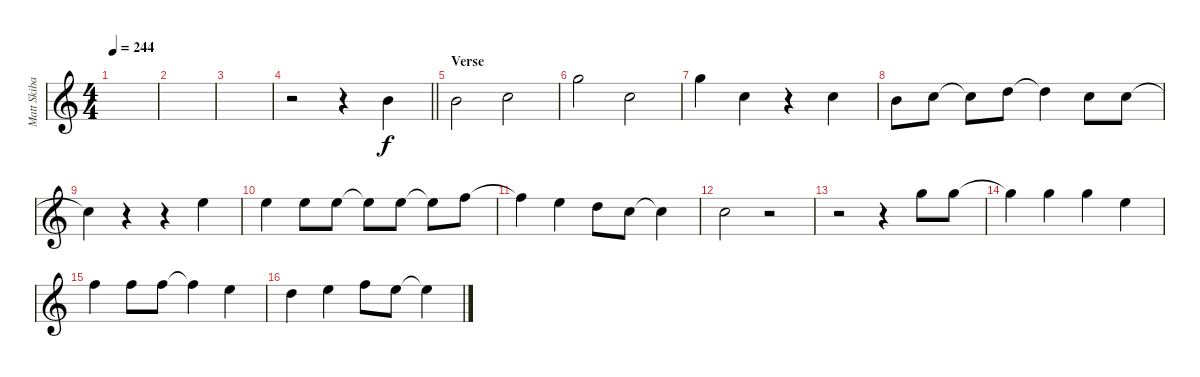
\track ("Matt Skiba - Vocals" "Matt Skiba") {instrument distortionguitar}
\staff {score}
\tuning (E4 B3 G3 D3 A2 E2) {hide}
\ts (4 4)
\tempo 244
\clef g2
\ks c
|
|
|
\barLineRight lightlight
r.2 r.4 4.3.4 |
\section ("" "Verse")
0.2.2 1.2.2 |
8.2.2 1.2.2 |
3.1.4 1.2.4 r.4 1.2.4 |
4.3.8 1.2.8 1.2{t}.8 3.2.8 3.2{t}.4 1.2.8 1.2.8 |
1.2{t}.4 r.4 r.4 0.1.4 |
0.1.4 0.1.8 0.1.8 0.1{t}.8 0.1.8 0.1{t}.8 1.1.8 |
1.1{t}.4 5.2.4 3.2.8 1.2.8 1.2{t}.4 |
1.2.2 r.2 |
r.2 r.4 8.2.8 3.1.8 |
3.1{t}.4 3.1.4 3.1.4 0.1.4 |
1.1.4 1.1.8 1.1.8 1.1{t}.4 0.1.4 |
3.2.4 0.1.4 1.1.8 0.1.8 0.1{t}.4
